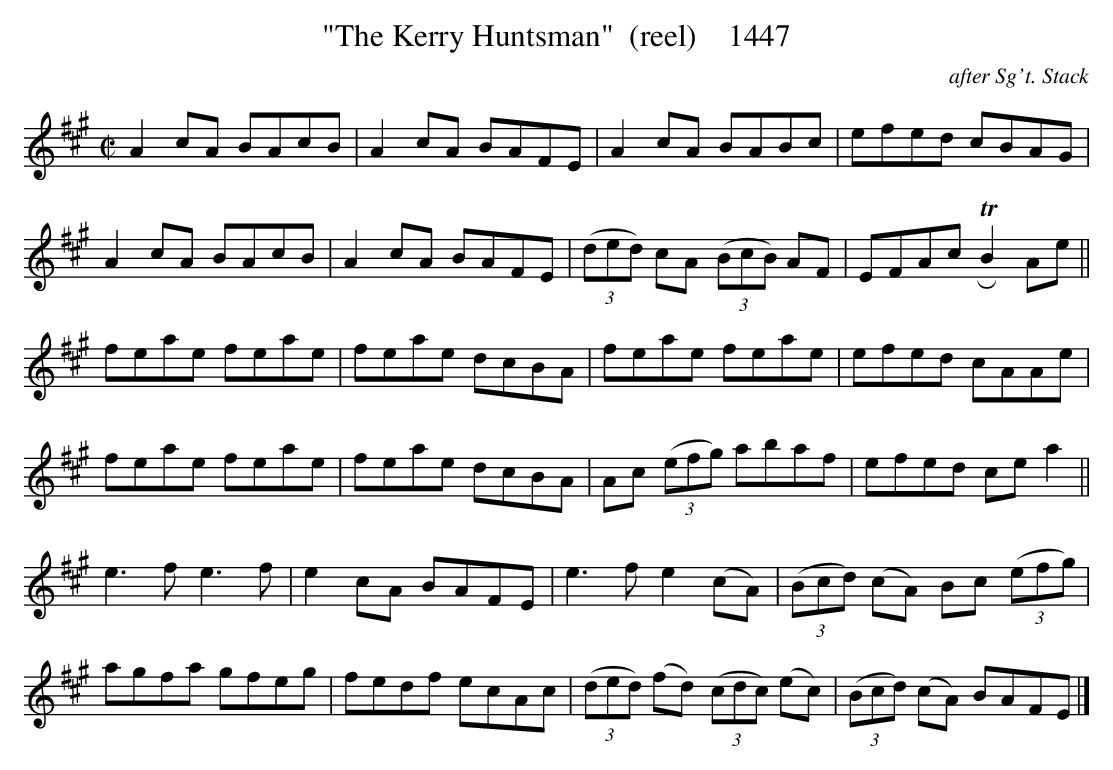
X:1
T:"The Kerry Huntsman"  (reel)    1447
C:after Sg't. Stack
BRENNAN July 2003 (HTTP://WWW.SOSYOURMOM.COM)
M:C|
L:1/8
K:A
A2cA BAcB|A2cA BAFE|A2cA BABc|efed cBAG|
A2cA BAcB|A2cA BAFE|(3(ded) cA (3(BcB) AF|EFAc TRB2Ae||
feae feae|feae dcBA|feae feae|efed cAAe|
feae feae|feae dcBA|Ac (3(efg) abaf|efed ce a2||
e3f e3f|e2cA BAFE|e3f e2(cA)|(3(Bcd) (cA) Bc (3(efg)|
agfa gfeg|fedf ecAc|(3(ded) (fd) (3(cdc) (ec)|(3(Bcd) (cA) BAFE|]
